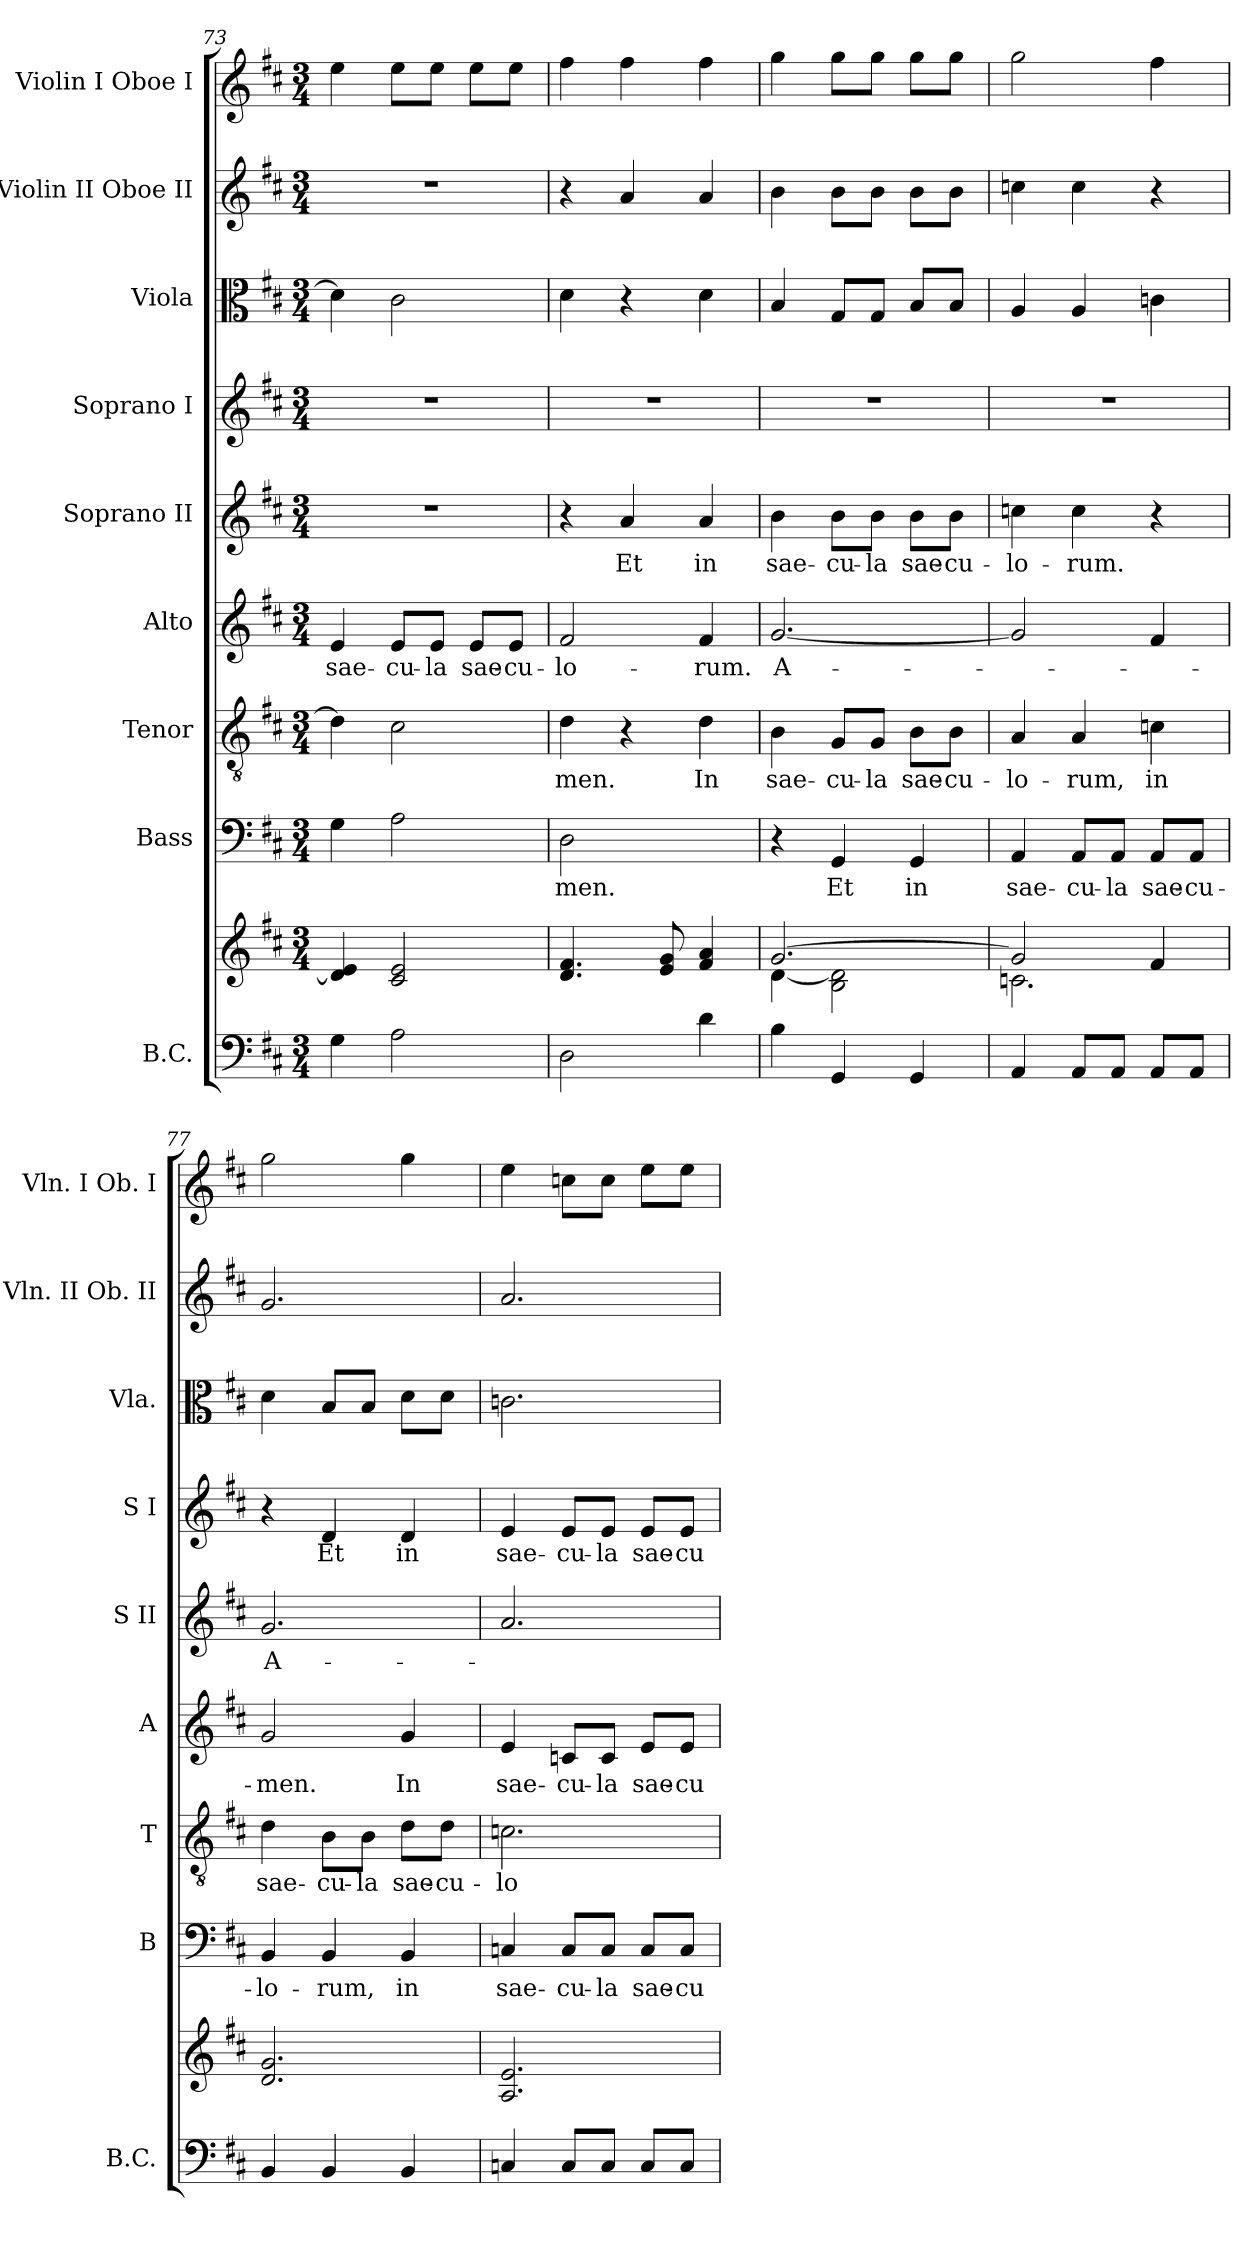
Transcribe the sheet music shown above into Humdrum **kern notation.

**kern	**kern	**kern	**text	**kern	**text	**kern	**text	**kern	**text	**kern	**text	**kern	**kern	**kern
*part9	*part9	*part8	*part8	*part7	*part7	*part6	*part6	*part5	*part5	*part4	*part4	*part3	*part2	*part1
*staff10	*staff9	*staff8	*staff8	*staff7	*staff7	*staff6	*staff6	*staff5	*staff5	*staff4	*staff4	*staff3	*staff2	*staff1
*I"B.C.	*	*I"Bass	*	*I"Tenor	*	*I"Alto	*	*I"Soprano II	*	*I"Soprano I	*	*I"Viola	*I"Violin II Oboe II	*I"Violin I Oboe I
*I'B.C.	*	*I'B	*	*I'T	*	*I'A	*	*I'S II	*	*I'S I	*	*I'Vla.	*I'Vln. II Ob. II	*I'Vln. I Ob. I
*clefF4	*clefG2	*clefF4	*	*clefGv2	*	*clefG2	*	*clefG2	*	*clefG2	*	*clefC3	*clefG2	*clefG2
*k[f#c#]	*k[f#c#]	*k[f#c#]	*	*k[f#c#]	*	*k[f#c#]	*	*k[f#c#]	*	*k[f#c#]	*	*k[f#c#]	*k[f#c#]	*k[f#c#]
*D:	*D:	*D:	*	*D:	*	*D:	*	*D:	*	*D:	*	*D:	*D:	*D:
*M3/4	*M3/4	*M3/4	*	*M3/4	*	*M3/4	*	*M3/4	*	*M3/4	*	*M3/4	*M3/4	*M3/4
=73	=73	=73	=73	=73	=73	=73	=73	=73	=73	=73	=73	=73	=73	=73
!	!	!	!	!	!	!	!LO:LY:b	!	!	!	!	!	!	!
4G\	4d/] 4e/	4G\	.	4d\]	.	4e/	sae-	2.r	.	2.r	.	4d\]	2.r	4ee\
!	!	!	!	!	!	!	!LO:LY:b	!	!	!	!	!	!	!
2A\	2c#/ 2e/	2A\	.	2c#\	.	8e/L	-cu-	.	.	.	.	2c#\	.	8ee\L
!	!	!	!	!	!	!	!LO:LY:b	!	!	!	!	!	!	!
.	.	.	.	.	.	8e/J	-la	.	.	.	.	.	.	8ee\J
!	!	!	!	!	!	!	!LO:LY:b	!	!	!	!	!	!	!
.	.	.	.	.	.	8e/L	sae-	.	.	.	.	.	.	8ee\L
!	!	!	!	!	!	!	!LO:LY:b	!	!	!	!	!	!	!
.	.	.	.	.	.	8e/J	-cu-	.	.	.	.	.	.	8ee\J
=74	=74	=74	=74	=74	=74	=74	=74	=74	=74	=74	=74	=74	=74	=74
!	!	!	!LO:LY:b	!	!LO:LY:b	!	!LO:LY:b	!	!	!	!	!	!	!
2D\	4.d/ 4.f#/	2D\	-men.	4d\	-men.	2f#/	-lo-	4r	.	2.r	.	4d\	4r	4ff#\
!	!	!	!	!	!	!	!	!	!LO:LY:b	!	!	!	!	!
.	.	.	.	4r	.	.	.	4a/	Et	.	.	4r	4a/	4ff#\
.	8e/ 8g/	.	.	.	.	.	.	.	.	.	.	.	.	.
!	!	!	!	!	!LO:LY:b	!	!LO:LY:b	!	!LO:LY:b	!	!	!	!	!
4d\	4f#/ 4a/	4ryy	.	4d\	In	4f#/	-rum.	4a/	in	.	.	4d\	4a/	4ff#\
!!LO:PB:g=z
=75	=75	=75	=75	=75	=75	=75	=75	=75	=75	=75	=75	=75	=75	=75
*	*^	*	*	*	*	*	*	*	*	*	*	*	*	*
!	!	!	!	!	!	!LO:LY:b	!	!LO:LY:b	!	!LO:LY:b	!	!	!	!	!
4B\	[>2.g/	[<4d\	4r	.	4B\	sae-	[2.g/	A-	4b\	sae-	2.r	.	4B/	4b\	4gg\
!	!	!	!	!LO:LY:b	!	!LO:LY:b	!	!	!	!LO:LY:b	!	!	!	!	!
4GG/	.	2B\ 2d\]	4GG/	Et	8G/L	-cu-	.	.	8b\L	-cu-	.	.	8G/L	8b\L	8gg\L
!	!	!	!	!	!	!LO:LY:b	!	!	!	!LO:LY:b	!	!	!	!	!
.	.	.	.	.	8G/J	-la	.	.	8b\J	-la	.	.	8G/J	8b\J	8gg\J
!	!	!	!	!LO:LY:b	!	!LO:LY:b	!	!	!	!LO:LY:b	!	!	!	!	!
4GG/	.	.	4GG/	in	8B\L	sae-	.	.	8b\L	sae-	.	.	8B/L	8b\L	8gg\L
!	!	!	!	!	!	!LO:LY:b	!	!	!	!LO:LY:b	!	!	!	!	!
.	.	.	.	.	8B\J	-cu-	.	.	8b\J	-cu-	.	.	8B/J	8b\J	8gg\J
=76	=76	=76	=76	=76	=76	=76	=76	=76	=76	=76	=76	=76	=76	=76	=76
!	!	!	!	!LO:LY:b	!	!LO:LY:b	!	!	!	!LO:LY:b	!	!	!	!	!
4AA/	2g/]	2.cn\	4AA/	sae-	4A/	-lo-	2g/]	.	4ccn\	-lo-	2.r	.	4A/	4ccn\	2gg\
!	!	!	!	!LO:LY:b	!	!LO:LY:b	!	!	!	!LO:LY:b	!	!	!	!	!
8AA/L	.	.	8AA/L	-cu-	4A/	-rum,	.	.	4cc\	-rum.	.	.	4A/	4cc\	.
!	!	!	!	!LO:LY:b	!	!	!	!	!	!	!	!	!	!	!
8AA/J	.	.	8AA/J	-la	.	.	.	.	.	.	.	.	.	.	.
!	!	!	!	!LO:LY:b	!	!LO:LY:b	!	!	!	!	!	!	!	!	!
8AA/L	4f#/	.	8AA/L	sae-	4cn\	in	4f#/	.	4r	.	.	.	4cn\	4r	4ff#\
!	!	!	!	!LO:LY:b	!	!	!	!	!	!	!	!	!	!	!
8AA/J	.	.	8AA/J	-cu-	.	.	.	.	.	.	.	.	.	.	.
*	*v	*v	*	*	*	*	*	*	*	*	*	*	*	*	*
=77	=77	=77	=77	=77	=77	=77	=77	=77	=77	=77	=77	=77	=77	=77
!	!	!	!LO:LY:b	!	!LO:LY:b	!	!LO:LY:b	!	!LO:LY:b	!	!	!	!	!
4BB/	2.d/ 2.g/	4BB/	-lo-	4d\	sae-	2g/	-men.	2.g/	A-	4r	.	4d\	2.g/	2gg\
!	!	!	!LO:LY:b	!	!LO:LY:b	!	!	!	!	!	!LO:LY:b	!	!	!
4BB/	.	4BB/	-rum,	8B\L	-cu-	.	.	.	.	4d/	Et	8B/L	.	.
!	!	!	!	!	!LO:LY:b	!	!	!	!	!	!	!	!	!
.	.	.	.	8B\J	-la	.	.	.	.	.	.	8B/J	.	.
!	!	!	!LO:LY:b	!	!LO:LY:b	!	!LO:LY:b	!	!	!	!LO:LY:b	!	!	!
4BB/	.	4BB/	in	8d\L	sae-	4g/	In	.	.	4d/	in	8d\L	.	4gg\
!	!	!	!	!	!LO:LY:b	!	!	!	!	!	!	!	!	!
.	.	.	.	8d\J	-cu-	.	.	.	.	.	.	8d\J	.	.
=78	=78	=78	=78	=78	=78	=78	=78	=78	=78	=78	=78	=78	=78	=78
!	!	!	!LO:LY:b	!	!LO:LY:b	!	!LO:LY:b	!	!	!	!LO:LY:b	!	!	!
4Cn/	2.A/ 2.e/	4Cn/	sae-	2.cn\	-lo-	4e/	sae-	2.a/	.	4e/	sae-	2.cn\	2.a/	4ee\
!	!	!	!LO:LY:b	!	!	!	!LO:LY:b	!	!	!	!LO:LY:b	!	!	!
8C/L	.	8C/L	-cu-	.	.	8cn/L	-cu-	.	.	8e/L	-cu-	.	.	8ccn\L
!	!	!	!LO:LY:b	!	!	!	!LO:LY:b	!	!	!	!LO:LY:b	!	!	!
8C/J	.	8C/J	-la	.	.	8c/J	-la	.	.	8e/J	-la	.	.	8cc\J
!	!	!	!LO:LY:b	!	!	!	!LO:LY:b	!	!	!	!LO:LY:b	!	!	!
8C/L	.	8C/L	sae-	.	.	8e/L	sae-	.	.	8e/L	sae-	.	.	8ee\L
!	!	!	!LO:LY:b	!	!	!	!LO:LY:b	!	!	!	!LO:LY:b	!	!	!
8C/J	.	8C/J	-cu-	.	.	8e/J	-cu-	.	.	8e/J	-cu-	.	.	8ee\J
=	=	=	=	=	=	=	=	=	=	=	=	=	=	=
*-	*-	*-	*-	*-	*-	*-	*-	*-	*-	*-	*-	*-	*-	*-
